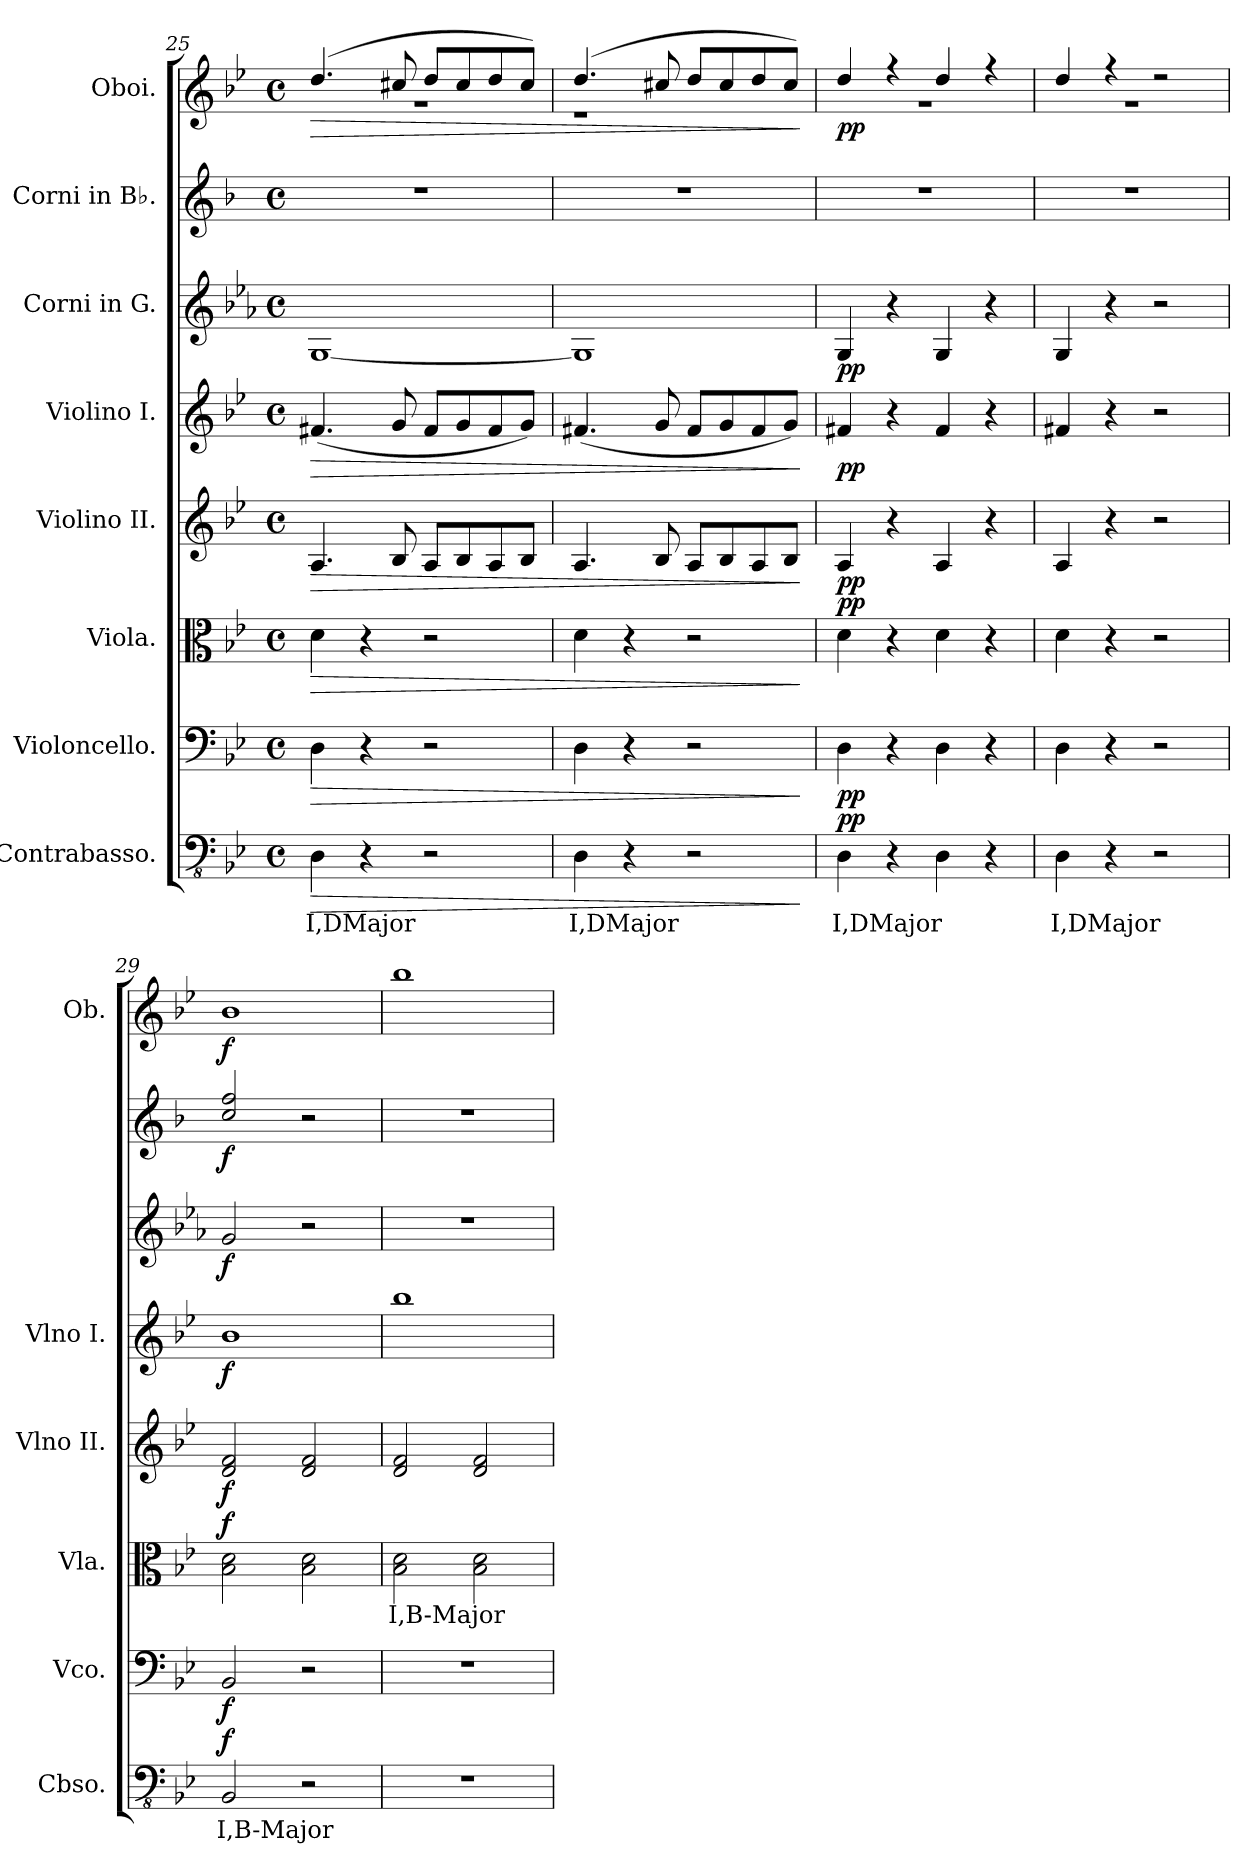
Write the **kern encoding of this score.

**kern	**text	**dynam	**kern	**dynam	**kern	**text	**dynam	**kern	**dynam	**kern	**dynam	**kern	**dynam	**kern	**dynam	**kern	**dynam
*part8	*part8	*part8	*part7	*part7	*part6	*part6	*part6	*part5	*part5	*part4	*part4	*part3	*part3	*part2	*part2	*part1	*part1
*staff8	*staff8	*staff8	*staff7	*staff7	*staff6	*staff6	*staff6	*staff5	*staff5	*staff4	*staff4	*staff3	*staff3	*staff2	*staff2	*staff1	*staff1
*I"Contrabasso.	*	*	*I"Violoncello.	*	*I"Viola.	*	*	*I"Violino II.	*	*I"Violino I.	*	*I"Corni in G.	*	*I"Corni in B♭.	*	*I"Oboi.	*
*I'Cbso.	*	*	*I'Vco.	*	*I'Vla.	*	*	*I'Vlno II.	*	*I'Vlno I.	*	*	*	*	*	*I'Ob.	*
*clefFv4	*	*	*clefF4	*	*clefC3	*	*	*clefG2	*	*clefG2	*	*clefG2	*	*clefG2	*	*clefG2	*
*	*	*	*	*	*	*	*	*	*	*	*	*ITrd3c5	*	*ITrd4c7	*	*	*
*k[b-e-]	*	*	*k[b-e-]	*	*k[b-e-]	*	*	*k[b-e-]	*	*k[b-e-]	*	*k[b-e-]	*	*k[b-e-]	*	*k[b-e-]	*
*M4/4	*	*	*M4/4	*	*M4/4	*	*	*M4/4	*	*M4/4	*	*M4/4	*	*M4/4	*	*M4/4	*
*met(c)	*	*	*met(c)	*	*met(c)	*	*	*met(c)	*	*met(c)	*	*met(c)	*	*met(c)	*	*met(c)	*
=25	=25	=25	=25	=25	=25	=25	=25	=25	=25	=25	=25	=25	=25	=25	=25	=25	=25
!	!	!LO:HP:b	!	!LO:HP:b	!	!	!LO:HP:b	!	!LO:HP:b	!	!LO:HP:b	!	!	!	!	!	!LO:HP:b
*	*	*	*	*	*	*	*	*	*	*	*	*	*	*	*	*^	*
4DD\	I,DMajor	>	4D\	>	4d\	.	>	4.A/	>	(4.f#X/	>	[1D	.	1r	.	(4.dd/	1r	>
4r	.	.	4r	.	4r	.	.	.	.	.	.	.	.	.	.	.	.	.
.	.	.	.	.	.	.	.	8B-/	.	8g/	.	.	.	.	.	8cc#X/	.	.
2r	.	.	2r	.	2r	.	.	8A/L	.	8f#/L	.	.	.	.	.	8dd/L	.	.
.	.	.	.	.	.	.	.	8B-/	.	8g/	.	.	.	.	.	8cc#/	.	.
.	.	.	.	.	.	.	.	8A/	.	8f#/	.	.	.	.	.	8dd/	.	.
.	.	.	.	.	.	.	.	8B-/J	.	8g/J)	.	.	.	.	.	8cc#/J)	.	.
!!LO:PB:g=z	!!
=26	=26	=26	=26	=26	=26	=26	=26	=26	=26	=26	=26	=26	=26	=26	=26	=26	=26	=26
4DD\	I,DMajor	.	4D\	.	4d\	.	.	4.A/	.	(4.f#X/	.	1D]	.	1r	.	(4.dd/	1r	.
4r	.	.	4r	.	4r	.	.	.	.	.	.	.	.	.	.	.	.	.
.	.	.	.	.	.	.	.	8B-/	.	8g/	.	.	.	.	.	8cc#X/	.	.
2r	.	.	2r	.	2r	.	.	8A/L	.	8f#/L	.	.	.	.	.	8dd/L	.	.
.	.	.	.	.	.	.	.	8B-/	.	8g/	.	.	.	.	.	8cc#/	.	.
.	.	.	.	.	.	.	.	8A/	.	8f#/	.	.	.	.	.	8dd/	.	.
.	.	.	.	.	.	.	.	8B-/J	.	8g/J)	.	.	.	.	.	8cc#/J)	.	.
*	*	*	*	*	*	*	*	*	*	*	*	*	*	*	*	*v	*v	*
.	.	]	.	]	.	.	]	.	]	.	]	.	.	.	.	.	]
!!LO:PB:g=z
=27	=27	=27	=27	=27	=27	=27	=27	=27	=27	=27	=27	=27	=27	=27	=27	=27	=27
*	*	*	*	*	*	*	*	*	*	*	*	*	*	*	*	*^	*
!	!	!LO:DY:b	!	!LO:DY:b	!	!	!LO:DY:b	!	!LO:DY:b	!	!LO:DY:b	!	!LO:DY:b	!	!	!	!	!LO:DY:b
4DD\	I,DMajor	pp	4D\	pp	4d\	.	pp	4A/	pp	4f#X/	pp	4D/	pp	1r	.	4dd/	1r	pp
4r	.	.	4r	.	4r	.	.	4r	.	4r	.	4r	.	.	.	4r	.	.
4DD\	.	.	4D\	.	4d\	.	.	4A/	.	4f#/	.	4D/	.	.	.	4dd/	.	.
4r	.	.	4r	.	4r	.	.	4r	.	4r	.	4r	.	.	.	4r	.	.
=28	=28	=28	=28	=28	=28	=28	=28	=28	=28	=28	=28	=28	=28	=28	=28	=28	=28	=28
4DD\	I,DMajor	.	4D\	.	4d\	.	.	4A/	.	4f#X/	.	4D/	.	1r	.	4dd/	1r	.
4r	.	.	4r	.	4r	.	.	4r	.	4r	.	4r	.	.	.	4r	.	.
2r	.	.	2r	.	2r	.	.	2r	.	2r	.	2r	.	.	.	2r	.	.
*	*	*	*	*	*	*	*	*	*	*	*	*	*	*	*	*v	*v	*
=29	=29	=29	=29	=29	=29	=29	=29	=29	=29	=29	=29	=29	=29	=29	=29	=29	=29
!	!	!LO:DY:b	!	!LO:DY:b	!	!	!LO:DY:b	!	!LO:DY:b	!	!LO:DY:b	!	!LO:DY:b	!	!LO:DY:b	!	!LO:DY:b
2BBB-/	I,B-Major	f	2BB-/	f	2B-\ 2d\	.	f	2d/ 2f/	f	1b-	f	2d/	f	2f/ 2b-/	f	1b-	f
2r	.	.	2r	.	2B-\ 2d\	.	.	2d/ 2f/	.	.	.	2r	.	2r	.	.	.
=30	=30	=30	=30	=30	=30	=30	=30	=30	=30	=30	=30	=30	=30	=30	=30	=30	=30
1r	.	.	1r	.	2B-\ 2d\	I,B-Major	.	2d/ 2f/	.	1bb-	.	1r	.	1r	.	1bb-	.
.	.	.	.	.	2B-\ 2d\	.	.	2d/ 2f/	.	.	.	.	.	.	.	.	.
=	=	=	=	=	=	=	=	=	=	=	=	=	=	=	=	=	=
*-	*-	*-	*-	*-	*-	*-	*-	*-	*-	*-	*-	*-	*-	*-	*-	*-	*-
